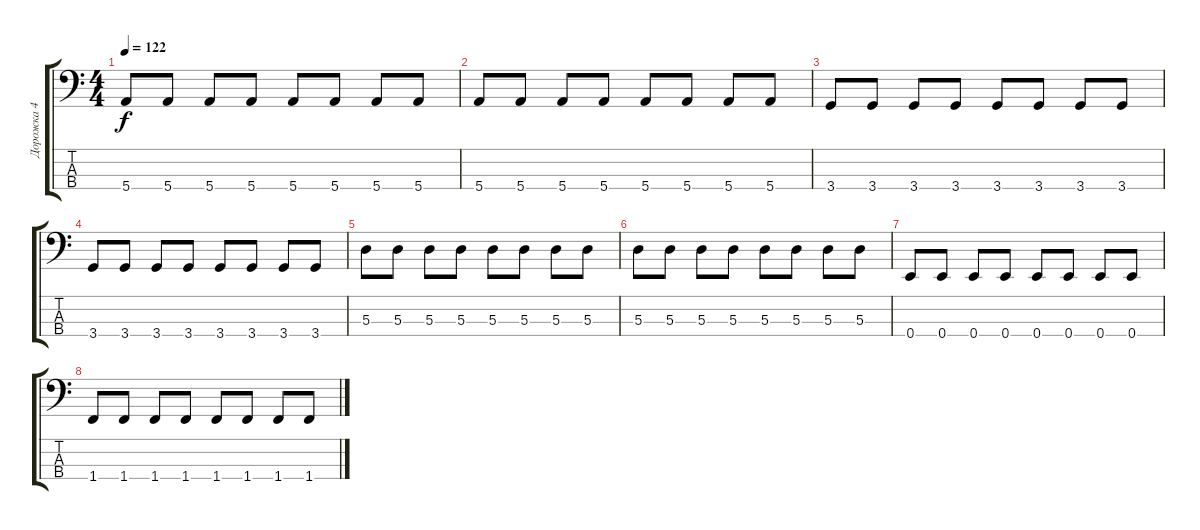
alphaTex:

\track ("Дорожка 4" "Дорожка 4") {instrument electricbassfinger}
\staff {score tabs}
\tuning (G2 D2 A1 E1) {hide}
\ts (4 4)
\tempo 122
\clef f4
\ks c
5.4.8{dy f} 5.4.8 5.4.8 5.4.8 5.4.8 5.4.8 5.4.8 5.4.8 |
5.4.8 5.4.8 5.4.8 5.4.8 5.4.8 5.4.8 5.4.8 5.4.8 |
3.4.8 3.4.8 3.4.8 3.4.8 3.4.8 3.4.8 3.4.8 3.4.8 |
3.4.8 3.4.8 3.4.8 3.4.8 3.4.8 3.4.8 3.4.8 3.4.8 |
5.3.8 5.3.8 5.3.8 5.3.8 5.3.8 5.3.8 5.3.8 5.3.8 |
5.3.8 5.3.8 5.3.8 5.3.8 5.3.8 5.3.8 5.3.8 5.3.8 |
0.4.8 0.4.8 0.4.8 0.4.8 0.4.8 0.4.8 0.4.8 0.4.8 |
1.4.8 1.4.8 1.4.8 1.4.8 1.4.8 1.4.8 1.4.8 1.4.8
